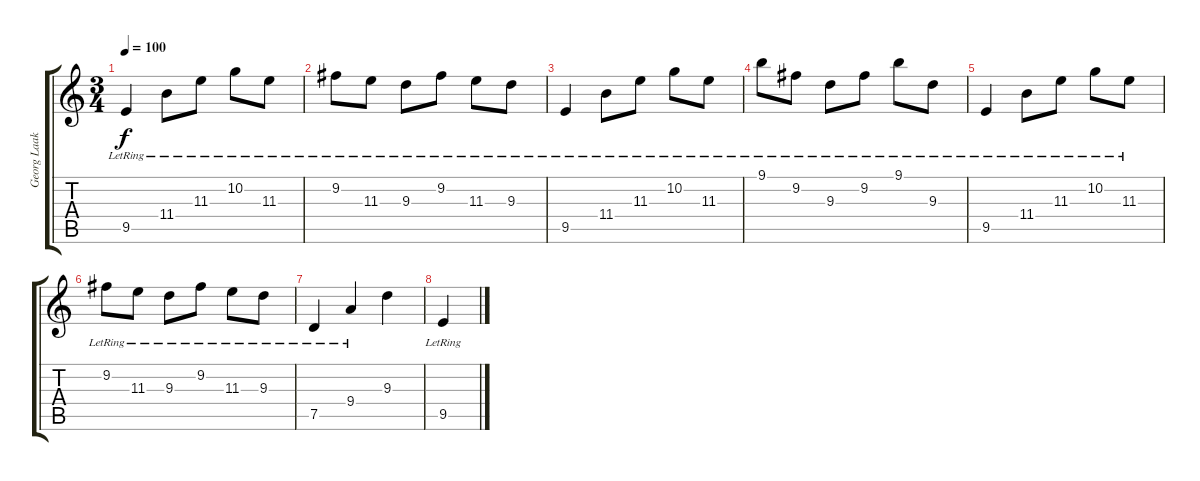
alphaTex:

\track ("Georg Laakso" "Georg Laak") {instrument acousticguitarsteel}
\staff {score tabs}
\tuning (D4 A3 F3 C3 G2 D2) {hide}
\ts (3 4)
\tempo 100
\clef g2
\ks c
9.5{lr}.4{dy f} 11.4{lr}.8 11.3{lr}.8 10.2{lr}.8 11.3{lr}.8 |
9.2{lr}.8 11.3{lr}.8 9.3{lr}.8 9.2{lr}.8 11.3{lr}.8 9.3{lr}.8 |
9.5{lr}.4 11.4{lr}.8 11.3{lr}.8 10.2{lr}.8 11.3{lr}.8 |
9.1{lr}.8 9.2{lr}.8 9.3{lr}.8 9.2{lr}.8 9.1{lr}.8 9.3{lr}.8 |
9.5{lr}.4 11.4{lr}.8 11.3{lr}.8 10.2{lr}.8 11.3{lr}.8 |
9.2{lr}.8 11.3{lr}.8 9.3{lr}.8 9.2{lr}.8 11.3{lr}.8 9.3{lr}.8 |
7.5{lr}.4 9.4{lr}.4 9.3.4 |
9.5{lr}.4
